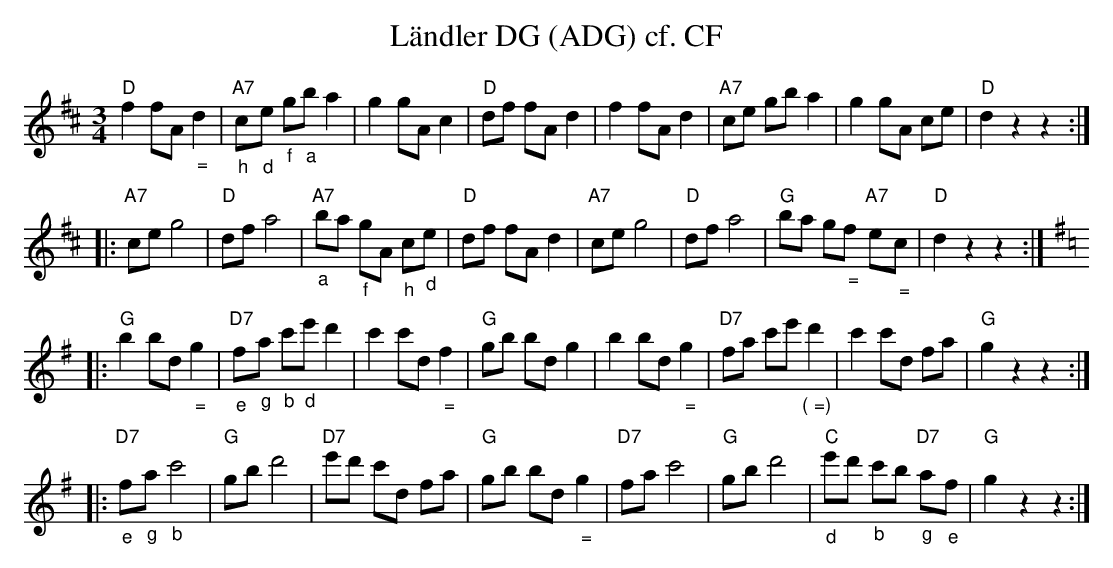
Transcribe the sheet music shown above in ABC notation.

X:1
T:L\"andler DG (ADG) cf. CF
M:3/4
L:1/8
K:Dmaj%%MIDI gchordon
"D"f2fA"_ ="d2 | "A7""_h"c"_d"e "_f"g"_a"ba2 | g2gAc2 | "D"df fAd2 | f2fAd2 | "A7"ce gba2 | g2gA ce | "D"d2z2z2 ::
"A7"ceg4 | "D"dfa4 | "A7""_a"ba "_f"gA "_h"c"_d"e | "D"df fA d2 | "A7"ceg4 | "D"dfa4 | "G"ba g"_ ="f "A7"e"_ ="c | "D"d2z2z2 :: [K:Gmaj]
"G"b2bd"_ ="g2 | "D7""_e"f"_g"a "_b"c'"_d"e'd'2 | c'2c'd"_ ="f2 | "G"gb bdg2 | b2bd"_ ="g2 | "D7"fa c'e'"_( =)"d'2 | c'2c'd fa | "G"g2z2z2 ::
"D7""_e"f"_g"a"_b"c'4 | "G"gbd'4 | "D7"e'd' c'd fa | "G"gb bd"_ ="g2 | "D7"fac'4 | "G"gbd'4 | "C""_d"e'd' "_b"c'b "D7""_g"a"_e"f | "G"g2z2z2 :|
